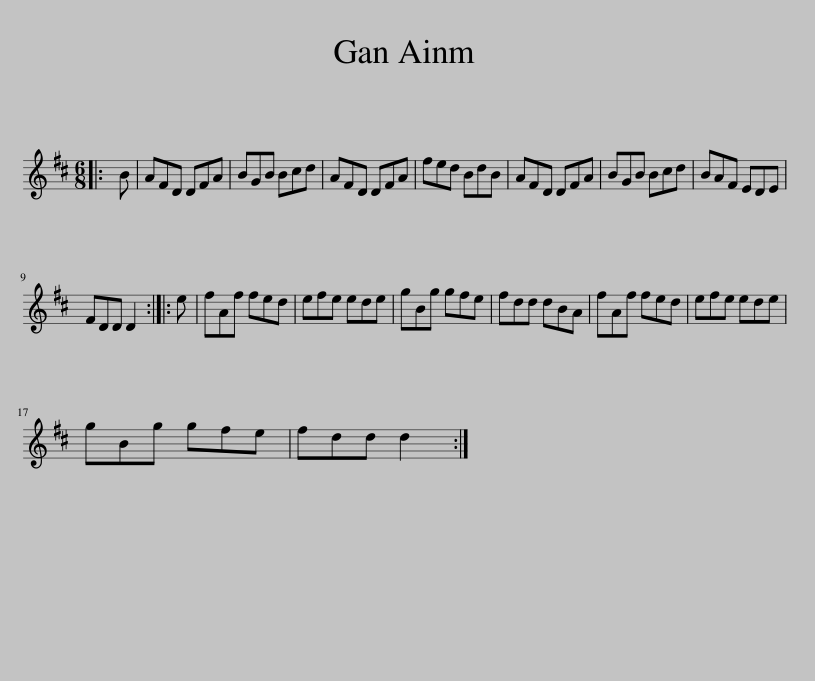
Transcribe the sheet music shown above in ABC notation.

X:1
L:1/8
M:6/8
I:linebreak $
K:D
V:1 treble
V:1
|: B | AFD DFA | BGB Bcd | AFD DFA | fed BdB | %5
 AFD DFA | BGB Bcd | BAF EDE |$ FDD D2 :: e | %10
 fAf fed | efe ede | gBg gfe | fdd dBA | fAf fed | %15
 efe ede |$ gBg gfe | fdd d2 :| %18
